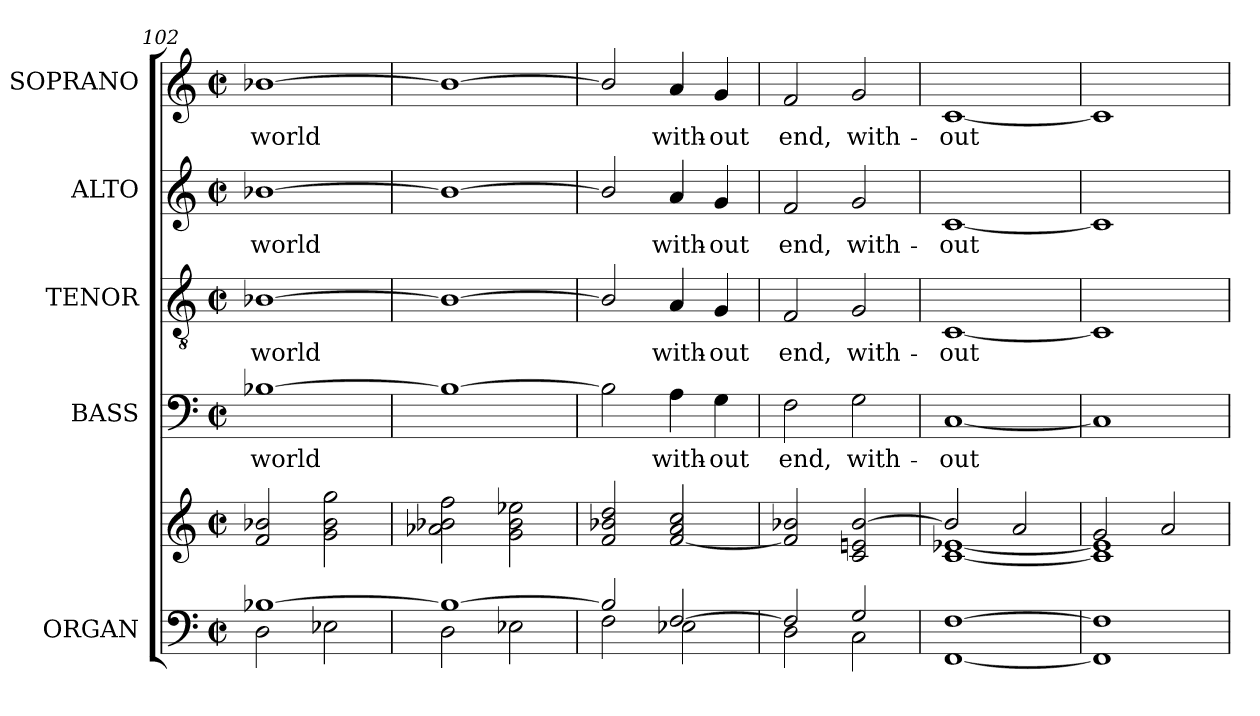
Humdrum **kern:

**kern	**kern	**kern	**text	**kern	**text	**kern	**text	**kern	**text
*part5	*part5	*part4	*part4	*part3	*part3	*part2	*part2	*part1	*part1
*staff6	*staff5	*staff4	*staff4	*staff3	*staff3	*staff2	*staff2	*staff1	*staff1
*I"ORGAN	*	*I"BASS	*	*I"TENOR	*	*I"ALTO	*	*I"SOPRANO	*
*clefF4	*clefG2	*clefF4	*	*clefGv2	*	*clefG2	*	*clefG2	*
*	*	*	*	*ITrd7c12	*	*	*	*	*
*k[]	*k[]	*k[]	*	*k[]	*	*k[]	*	*k[]	*
*C:	*C:	*C:	*	*C:	*	*C:	*	*C:	*
*M2/2	*M2/2	*M2/2	*	*M2/2	*	*M2/2	*	*M2/2	*
*met(c|)	*met(c|)	*met(c|)	*	*met(c|)	*	*met(c|)	*	*met(c|)	*
=102	=102	=102	=102	=102	=102	=102	=102	=102	=102
*^	*	*	*	*	*	*	*	*	*
!	!	!	!	!LO:LY:b:color=#000000	!	!	!	!	!	!
!	!	!	!	!	!	!LO:LY:b:color=#000000	!	!	!	!
!	!	!	!	!	!	!	!	!LO:LY:b:color=#000000	!	!
!	!	!	!	!	!	!	!	!	!	!LO:LY:b:color=#000000
[1B-i	2Di\	2fi/ 2b-i	[1B-i	world	[1BB-i	world	[1b-i	world	[1b-i	world
.	2E-i\	2gi\ 2b-i 2ggi	.	.	.	.	.	.	.	.
=103	=103	=103	=103	=103	=103	=103	=103	=103	=103	=103
1B-i_	2Di\	2a-Xi\ 2b-i 2ffi	1B-i_	.	1BB-i_	.	1b-i_	.	1b-i_	.
.	2E-i\	2gi\ 2b-i 2ee-i	.	.	.	.	.	.	.	.
=104	=104	=104	=104	=104	=104	=104	=104	=104	=104	=104
2B-i/]	2Fi\	2fi/ 2b-i 2ddi	2B-i\]	.	2BB-i/]	.	2b-i/]	.	2b-i/]	.
!	!	!	!	!LO:LY:b:color=#000000	!	!	!	!	!	!
!	!	!	!	!	!	!LO:LY:b:color=#000000	!	!	!	!
!	!	!	!	!	!	!	!	!LO:LY:b:color=#000000	!	!
!	!	!	!	!	!	!	!	!	!	!LO:LY:b:color=#000000
[2Fi/	2E-i\	[2fi/ 2ai 2cci	4Ai\	with-	4AAi/	with-	4ai/	with-	4ai/	with-
!	!	!	!	!LO:LY:b:color=#000000	!	!	!	!	!	!
!	!	!	!	!	!	!LO:LY:b:color=#000000	!	!	!	!
!	!	!	!	!	!	!	!	!LO:LY:b:color=#000000	!	!
!	!	!	!	!	!	!	!	!	!	!LO:LY:b:color=#000000
.	.	.	4Gi\	-out	4GGi/	-out	4gi/	-out	4gi/	-out
!!LO:LB:g=z
=105	=105	=105	=105	=105	=105	=105	=105	=105	=105	=105
!	!	!	!	!LO:LY:b:color=#000000	!	!	!	!	!	!
!	!	!	!	!	!	!LO:LY:b:color=#000000	!	!	!	!
!	!	!	!	!	!	!	!	!LO:LY:b:color=#000000	!	!
!	!	!	!	!	!	!	!	!	!	!LO:LY:b:color=#000000
2Fi/]	2Di\	2fi/] 2b-i	2Fi\	end,	2FFi/	end,	2fi/	end,	2fi/	end,
!	!	!	!	!LO:LY:b:color=#000000	!	!	!	!	!	!
!	!	!	!	!	!	!LO:LY:b:color=#000000	!	!	!	!
!	!	!	!	!	!	!	!	!LO:LY:b:color=#000000	!	!
!	!	!	!	!	!	!	!	!	!	!LO:LY:b:color=#000000
2Gi/	2Ci\	2ci/ 2eni [2b-i	2Gi\	with-	2GGi/	with-	2gi/	with-	2gi/	with-
=106	=106	=106	=106	=106	=106	=106	=106	=106	=106	=106
*	*	*^	*	*	*	*	*	*	*	*
!	!	!	!	!	!LO:LY:b:color=#000000	!	!	!	!	!	!
!	!	!	!	!	!	!	!LO:LY:b:color=#000000	!	!	!	!
!	!	!	!	!	!	!	!	!	!LO:LY:b:color=#000000	!	!
!	!	!	!	!	!	!	!	!	!	!	!LO:LY:b:color=#000000
[1Fi	[1FFi	2b-i/]	[1ci [1e-i	[1Ci	-out	[1CCi	-out	[1ci	-out	[1ci	-out
.	.	2ai/	.	.	.	.	.	.	.	.	.
=107	=107	=107	=107	=107	=107	=107	=107	=107	=107	=107	=107
1Fi]	1FFi]	2gi/	1ci] 1e-i]	1Ci]	.	1CCi]	.	1ci]	.	1ci]	.
.	.	2ai/	.	.	.	.	.	.	.	.	.
*v	*v	*	*	*	*	*	*	*	*	*	*
*	*v	*v	*	*	*	*	*	*	*	*
=	=	=	=	=	=	=	=	=	=
*-	*-	*-	*-	*-	*-	*-	*-	*-	*-
